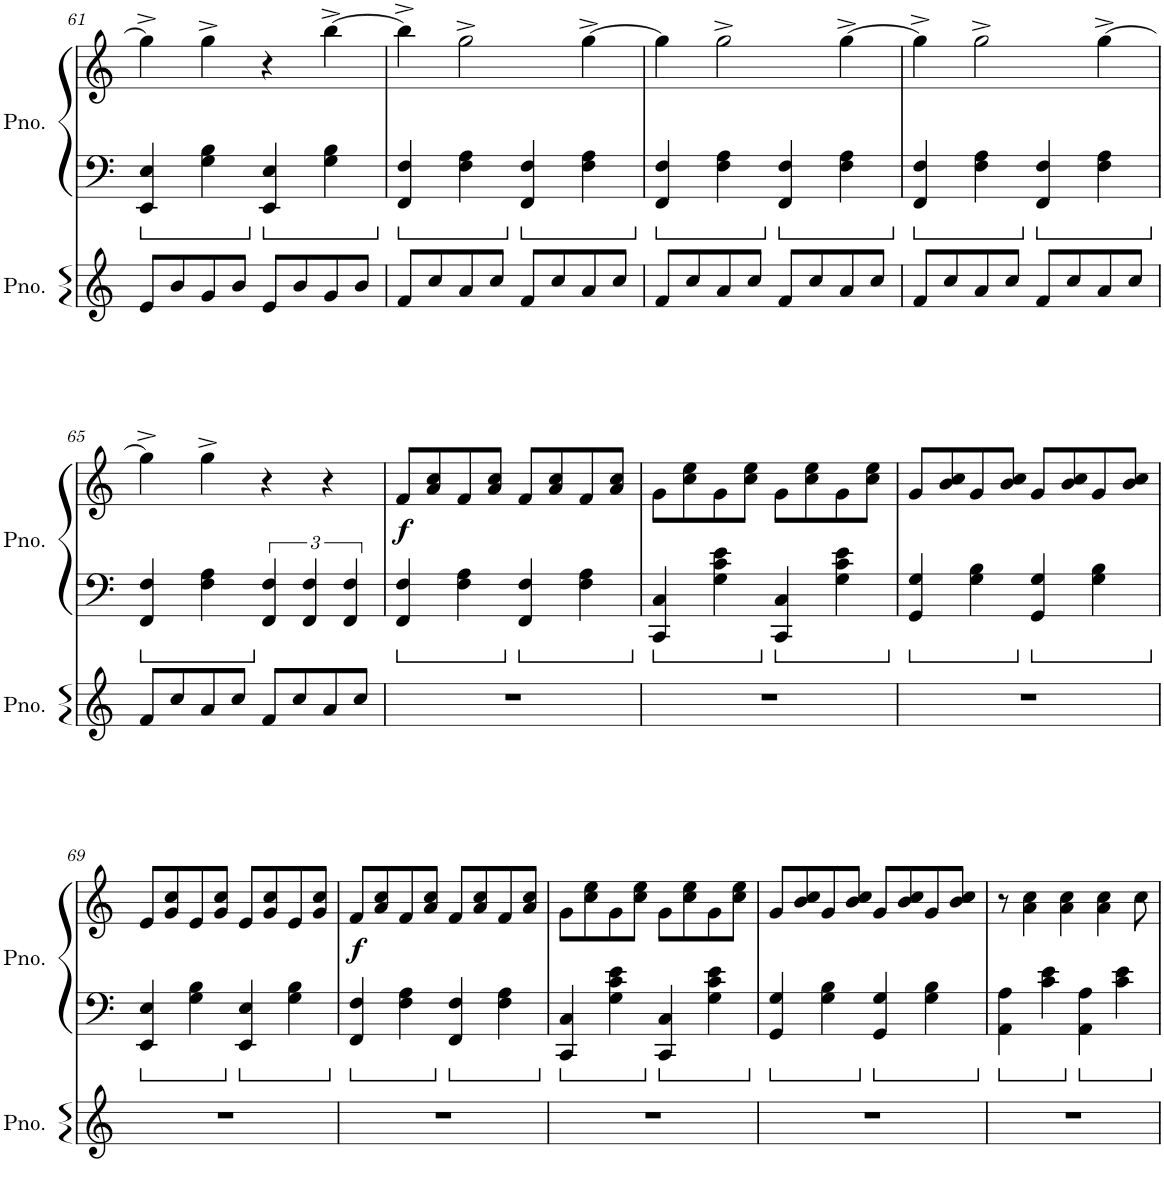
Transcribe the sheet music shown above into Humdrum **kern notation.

**kern	**kern	**kern	**dynam
*part2	*part1	*part1	*part1
*staff3	*staff2	*staff1	*staff1/2
*I"Piano	*I"Piano	*	*
*I'Pno.	*I'Pno.	*	*
!!LO:PB:g=z
*clefG2	*clefF4	*clefG2	*
*k[]	*k[]	*k[]	*
*M4/4	*M4/4	*M4/4	*
=61	=61	=61	=61
8e/L	4EE/ 4E/	4gg^\]	.
8b/	.	.	.
8g/	4G\ 4B\	4gg^\	.
8b/J	.	.	.
8e/L	4EE/ 4E/	4r	.
8b/	.	.	.
8g/	4G\ 4B\	[4bb^\	.
8b/J	.	.	.
=62	=62	=62	=62
8f/L	4FF/ 4F/	4bb^\]	.
8cc/	.	.	.
8a/	4F\ 4A\	2gg^\	.
8cc/J	.	.	.
8f/L	4FF/ 4F/	.	.
8cc/	.	.	.
8a/	4F\ 4A\	[4gg^\	.
8cc/J	.	.	.
=63	=63	=63	=63
8f/L	4FF/ 4F/	4gg\]	.
8cc/	.	.	.
8a/	4F\ 4A\	2gg^\	.
8cc/J	.	.	.
8f/L	4FF/ 4F/	.	.
8cc/	.	.	.
8a/	4F\ 4A\	[4gg^\	.
8cc/J	.	.	.
=64	=64	=64	=64
8f/L	4FF/ 4F/	4gg^\]	.
8cc/	.	.	.
8a/	4F\ 4A\	2gg^\	.
8cc/J	.	.	.
8f/L	4FF/ 4F/	.	.
8cc/	.	.	.
8a/	4F\ 4A\	[4gg^\	.
8cc/J	.	.	.
!!LO:LB:g=z
=65	=65	=65	=65
8f/L	4FF/ 4F/	4gg^\]	.
8cc/	.	.	.
8a/	4F\ 4A\	4gg^\	.
8cc/J	.	.	.
8f/L	6FF/ 6F/	4r	.
8cc/	.	.	.
.	6FF/ 6F/	.	.
8a/	.	4r	.
.	6FF/ 6F/	.	.
8cc/J	.	.	.
=66	=66	=66	=66
!	!	!	!LO:DY:b
1r	4FF/ 4F/	8f/L	f
.	.	8a/ 8cc/	.
.	4F\ 4A\	8f/	.
.	.	8a/ 8cc/J	.
.	4FF/ 4F/	8f/L	.
.	.	8a/ 8cc/	.
.	4F\ 4A\	8f/	.
.	.	8a/ 8cc/J	.
=67	=67	=67	=67
1r	4CC/ 4C/	8g\L	.
.	.	8cc\ 8ee\	.
.	4G\ 4c\ 4e\	8g\	.
.	.	8cc\ 8ee\J	.
.	4CC/ 4C/	8g\L	.
.	.	8cc\ 8ee\	.
.	4G\ 4c\ 4e\	8g\	.
.	.	8cc\ 8ee\J	.
=68	=68	=68	=68
1r	4GG/ 4G/	8g/L	.
.	.	8b/ 8cc/	.
.	4G\ 4B\	8g/	.
.	.	8b/ 8cc/J	.
.	4GG/ 4G/	8g/L	.
.	.	8b/ 8cc/	.
.	4G\ 4B\	8g/	.
.	.	8b/ 8cc/J	.
!!LO:LB:g=z
=69	=69	=69	=69
1r	4EE/ 4E/	8e/L	.
.	.	8g/ 8cc/	.
.	4G\ 4B\	8e/	.
.	.	8g/ 8cc/J	.
.	4EE/ 4E/	8e/L	.
.	.	8g/ 8cc/	.
.	4G\ 4B\	8e/	.
.	.	8g/ 8cc/J	.
=70	=70	=70	=70
!	!	!	!LO:DY:b
1r	4FF/ 4F/	8f/L	f
.	.	8a/ 8cc/	.
.	4F\ 4A\	8f/	.
.	.	8a/ 8cc/J	.
.	4FF/ 4F/	8f/L	.
.	.	8a/ 8cc/	.
.	4F\ 4A\	8f/	.
.	.	8a/ 8cc/J	.
=71	=71	=71	=71
1r	4CC/ 4C/	8g\L	.
.	.	8cc\ 8ee\	.
.	4G\ 4c\ 4e\	8g\	.
.	.	8cc\ 8ee\J	.
.	4CC/ 4C/	8g\L	.
.	.	8cc\ 8ee\	.
.	4G\ 4c\ 4e\	8g\	.
.	.	8cc\ 8ee\J	.
=72	=72	=72	=72
1r	4GG/ 4G/	8g/L	.
.	.	8b/ 8cc/	.
.	4G\ 4B\	8g/	.
.	.	8b/ 8cc/J	.
.	4GG/ 4G/	8g/L	.
.	.	8b/ 8cc/	.
.	4G\ 4B\	8g/	.
.	.	8b/ 8cc/J	.
=73	=73	=73	=73
1r	4AA\ 4A\	8r	.
.	.	4a\ 4cc\	.
.	4c\ 4e\	.	.
.	.	4a\ 4cc\	.
.	4AA\ 4A\	.	.
.	.	4a\ 4cc\	.
.	4c\ 4e\	.	.
.	.	8cc\	.
=	=	=	=
*-	*-	*-	*-
